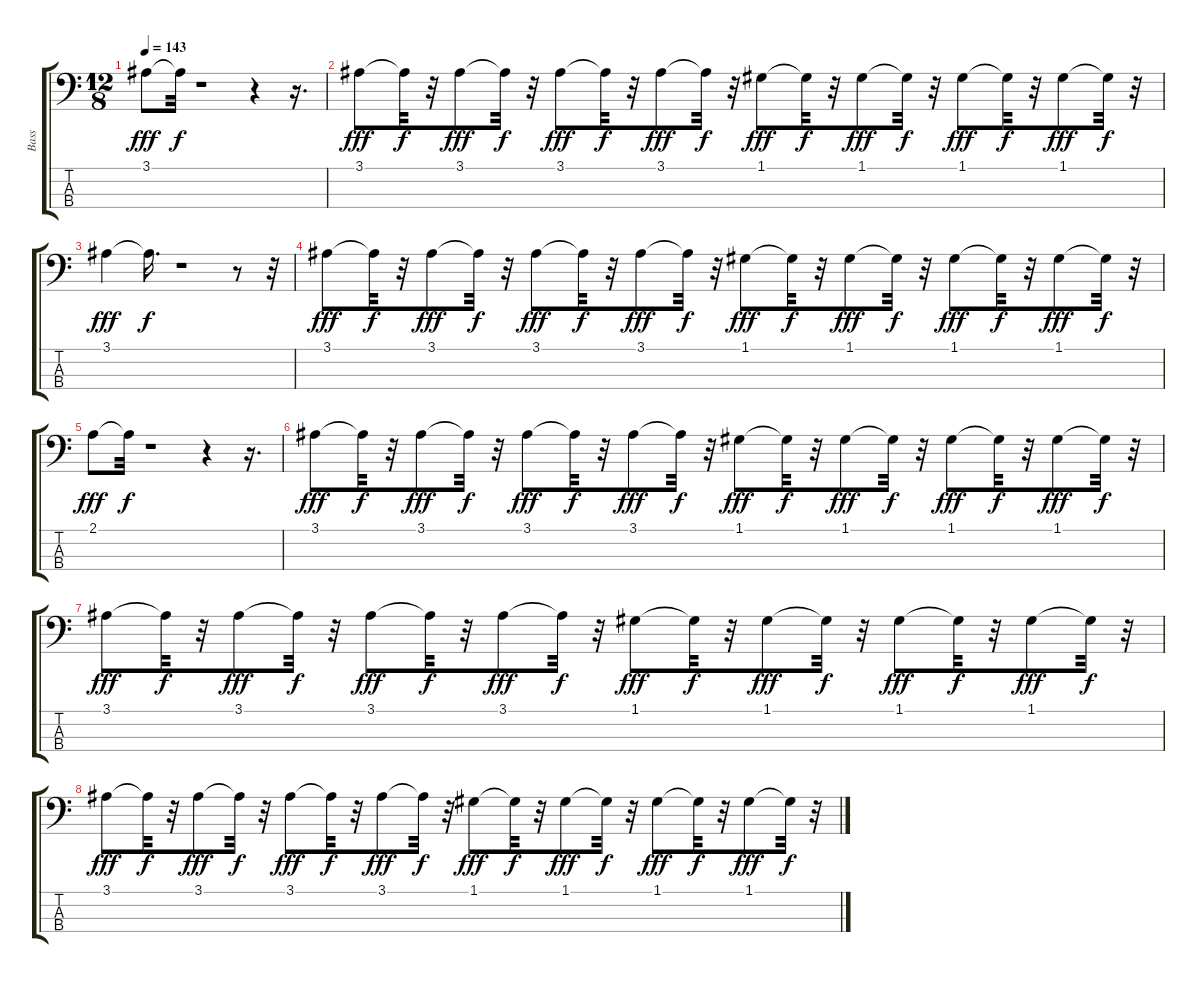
\track ("Bass" "Bass") {instrument electricbassfinger}
\staff {score tabs}
\tuning (G2 D2 A1 E1) {hide}
\ts (12 8)
\tempo 143
\clef f4
\ks c
3.1.8{dy fff} 3.1{t}.32{dy f} r.1 r.4 r.16{d} |
3.1.8{dy fff} 3.1{t}.32{dy f} r.32 3.1.8{dy fff} 3.1{t}.32{dy f} r.32 3.1.8{dy fff} 3.1{t}.32{dy f} r.32 3.1.8{dy fff} 3.1{t}.32{dy f} r.32 1.1.8{dy fff} 1.1{t}.32{dy f} r.32 1.1.8{dy fff} 1.1{t}.32{dy f} r.32 1.1.8{dy fff} 1.1{t}.32{dy f} r.32 1.1.8{dy fff} 1.1{t}.32{dy f} r.32 |
3.1.4{dy fff} 3.1{t}.16{d dy f} r.1 r.8 r.32 |
3.1.8{dy fff} 3.1{t}.32{dy f} r.32 3.1.8{dy fff} 3.1{t}.32{dy f} r.32 3.1.8{dy fff} 3.1{t}.32{dy f} r.32 3.1.8{dy fff} 3.1{t}.32{dy f} r.32 1.1.8{dy fff} 1.1{t}.32{dy f} r.32 1.1.8{dy fff} 1.1{t}.32{dy f} r.32 1.1.8{dy fff} 1.1{t}.32{dy f} r.32 1.1.8{dy fff} 1.1{t}.32{dy f} r.32 |
2.1.8{dy fff} 2.1{t}.32{dy f} r.1 r.4 r.16{d} |
3.1.8{dy fff} 3.1{t}.32{dy f} r.32 3.1.8{dy fff} 3.1{t}.32{dy f} r.32 3.1.8{dy fff} 3.1{t}.32{dy f} r.32 3.1.8{dy fff} 3.1{t}.32{dy f} r.32 1.1.8{dy fff} 1.1{t}.32{dy f} r.32 1.1.8{dy fff} 1.1{t}.32{dy f} r.32 1.1.8{dy fff} 1.1{t}.32{dy f} r.32 1.1.8{dy fff} 1.1{t}.32{dy f} r.32 |
3.1.8{dy fff} 3.1{t}.32{dy f} r.32 3.1.8{dy fff} 3.1{t}.32{dy f} r.32 3.1.8{dy fff} 3.1{t}.32{dy f} r.32 3.1.8{dy fff} 3.1{t}.32{dy f} r.32 1.1.8{dy fff} 1.1{t}.32{dy f} r.32 1.1.8{dy fff} 1.1{t}.32{dy f} r.32 1.1.8{dy fff} 1.1{t}.32{dy f} r.32 1.1.8{dy fff} 1.1{t}.32{dy f} r.32 |
3.1.8{dy fff} 3.1{t}.32{dy f} r.32 3.1.8{dy fff} 3.1{t}.32{dy f} r.32 3.1.8{dy fff} 3.1{t}.32{dy f} r.32 3.1.8{dy fff} 3.1{t}.32{dy f} r.32 1.1.8{dy fff} 1.1{t}.32{dy f} r.32 1.1.8{dy fff} 1.1{t}.32{dy f} r.32 1.1.8{dy fff} 1.1{t}.32{dy f} r.32 1.1.8{dy fff} 1.1{t}.32{dy f} r.32
